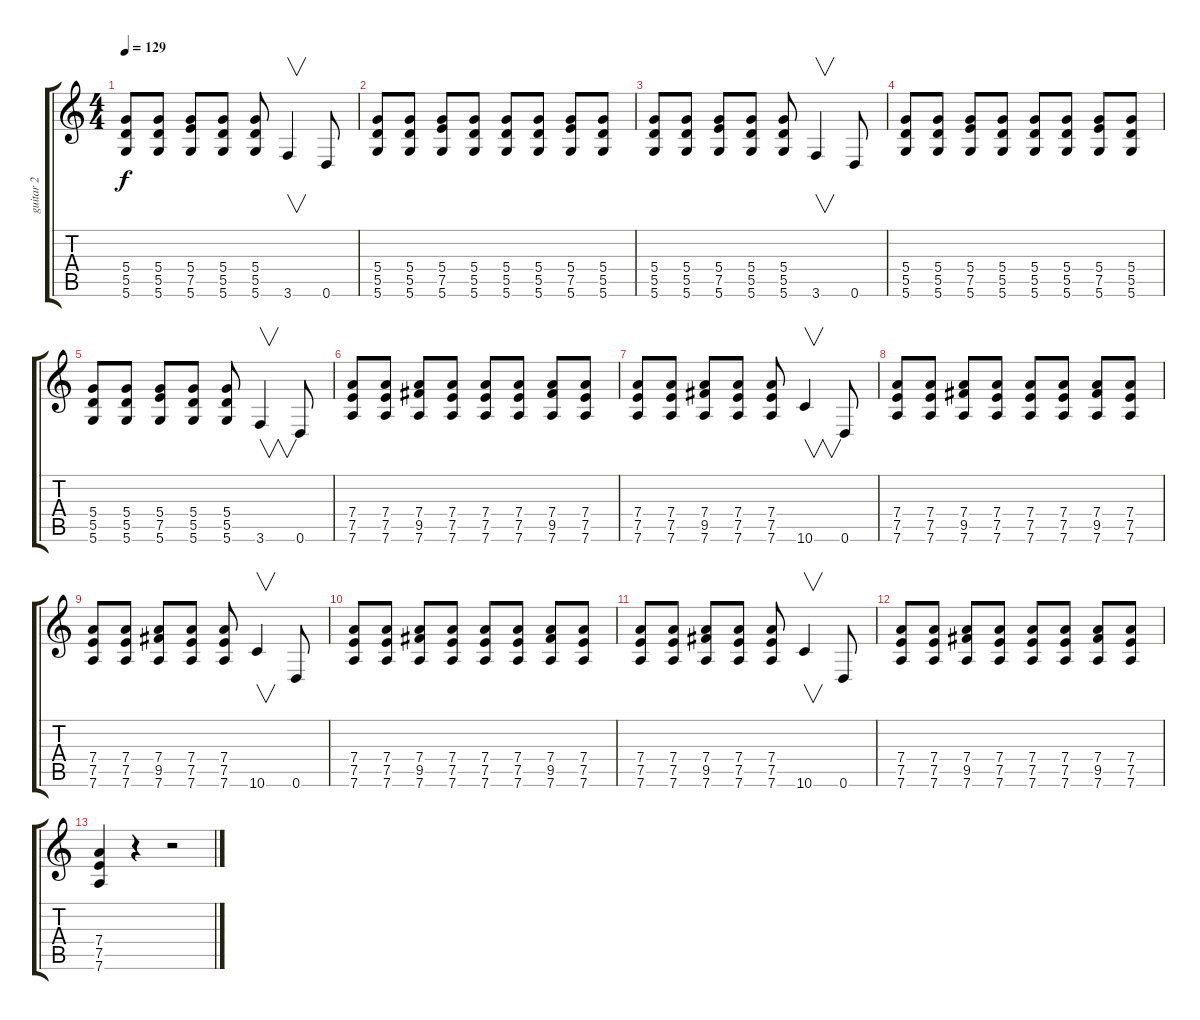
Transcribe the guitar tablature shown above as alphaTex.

\track ("guitar 2" "guitar 2") {instrument overdrivenguitar}
\staff {score tabs}
\tuning (E4 B3 G3 D3 A2 D2) {hide}
\ts (4 4)
\tempo 129
\clef g2
\ks c
(5.4 5.5 5.6).8{dy f} (5.4 5.5 5.6).8 (5.4 7.5 5.6).8 (5.4 5.5 5.6).8 (5.4 5.5 5.6).8 3.6.4{v} 0.6.8 |
(5.4 5.5 5.6).8 (5.4 5.5 5.6).8 (5.4 7.5 5.6).8 (5.4 5.5 5.6).8 (5.4 5.5 5.6).8 (5.4 5.5 5.6).8 (5.4 7.5 5.6).8 (5.4 5.5 5.6).8 |
(5.4 5.5 5.6).8 (5.4 5.5 5.6).8 (5.4 7.5 5.6).8 (5.4 5.5 5.6).8 (5.4 5.5 5.6).8 3.6.4{v} 0.6.8 |
(5.4 5.5 5.6).8 (5.4 5.5 5.6).8 (5.4 7.5 5.6).8 (5.4 5.5 5.6).8 (5.4 5.5 5.6).8 (5.4 5.5 5.6).8 (5.4 7.5 5.6).8 (5.4 5.5 5.6).8 |
(5.4 5.5 5.6).8 (5.4 5.5 5.6).8 (5.4 7.5 5.6).8 (5.4 5.5 5.6).8 (5.4 5.5 5.6).8 3.6.4{v} 0.6.8 |
(7.4 7.5 7.6).8 (7.4 7.5 7.6).8 (7.4 9.5 7.6).8 (7.4 7.5 7.6).8 (7.4 7.5 7.6).8 (7.4 7.5 7.6).8 (7.4 9.5 7.6).8 (7.4 7.5 7.6).8 |
(7.4 7.5 7.6).8 (7.4 7.5 7.6).8 (7.4 9.5 7.6).8 (7.4 7.5 7.6).8 (7.4 7.5 7.6).8 10.6.4{v} 0.6.8 |
(7.4 7.5 7.6).8 (7.4 7.5 7.6).8 (7.4 9.5 7.6).8 (7.4 7.5 7.6).8 (7.4 7.5 7.6).8 (7.4 7.5 7.6).8 (7.4 9.5 7.6).8 (7.4 7.5 7.6).8 |
(7.4 7.5 7.6).8 (7.4 7.5 7.6).8 (7.4 9.5 7.6).8 (7.4 7.5 7.6).8 (7.4 7.5 7.6).8 10.6.4{v} 0.6.8 |
(7.4 7.5 7.6).8 (7.4 7.5 7.6).8 (7.4 9.5 7.6).8 (7.4 7.5 7.6).8 (7.4 7.5 7.6).8 (7.4 7.5 7.6).8 (7.4 9.5 7.6).8 (7.4 7.5 7.6).8 |
(7.4 7.5 7.6).8 (7.4 7.5 7.6).8 (7.4 9.5 7.6).8 (7.4 7.5 7.6).8 (7.4 7.5 7.6).8 10.6.4{v} 0.6.8 |
(7.4 7.5 7.6).8 (7.4 7.5 7.6).8 (7.4 9.5 7.6).8 (7.4 7.5 7.6).8 (7.4 7.5 7.6).8 (7.4 7.5 7.6).8 (7.4 9.5 7.6).8 (7.4 7.5 7.6).8 |
(7.4 7.5 7.6).4 r.4 r.2
